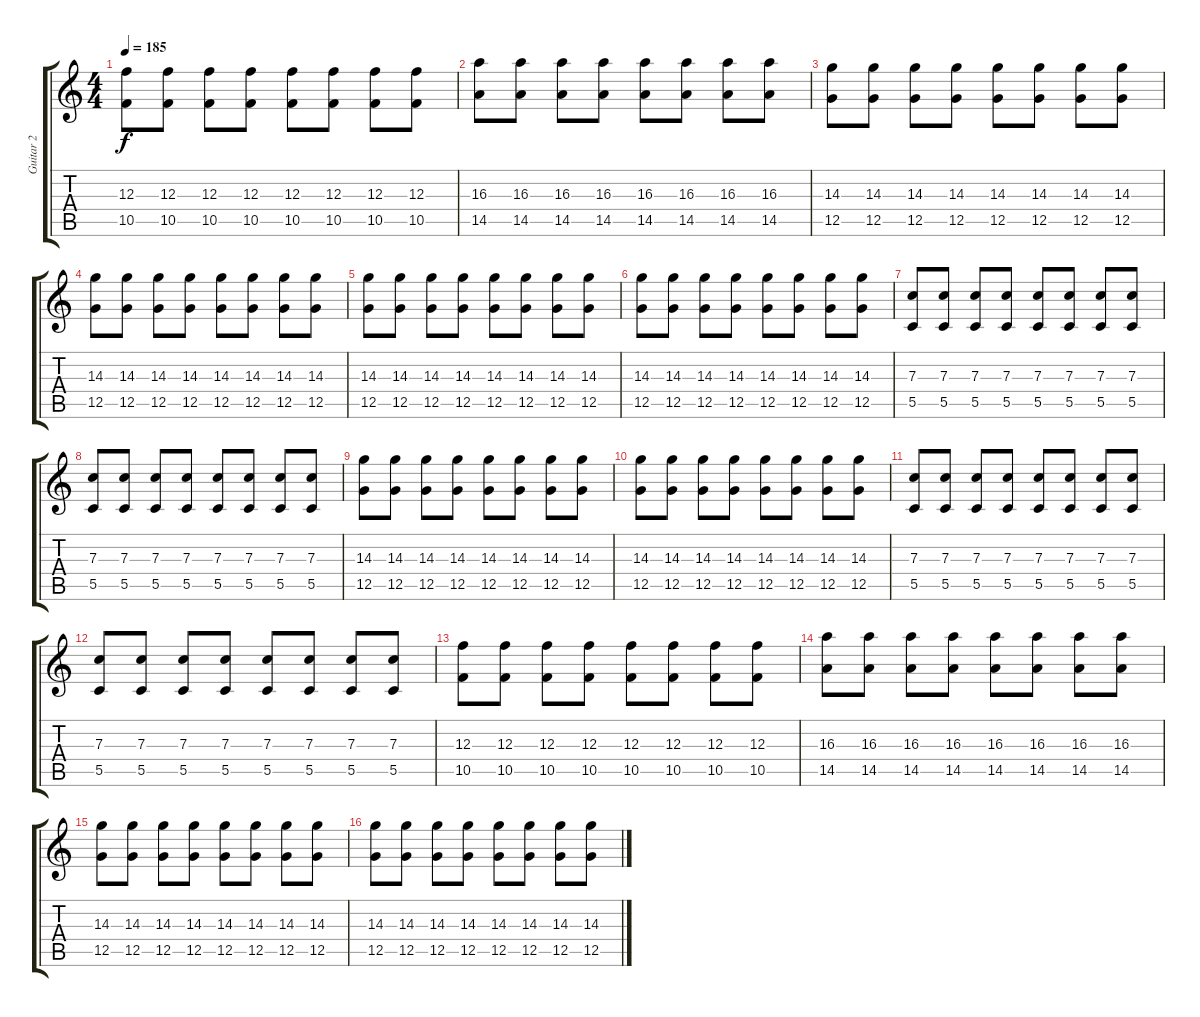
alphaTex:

\track ("Guitar 2" "Guitar 2") {instrument overdrivenguitar}
\staff {score tabs}
\tuning (D4 A3 F3 C3 G2 C2) {hide}
\ts (4 4)
\tempo 185
\clef g2
\ks c
(12.3 10.5).8{dy f} (12.3 10.5).8 (12.3 10.5).8 (12.3 10.5).8 (12.3 10.5).8 (12.3 10.5).8 (12.3 10.5).8 (12.3 10.5).8 |
(16.3 14.5).8 (16.3 14.5).8 (16.3 14.5).8 (16.3 14.5).8 (16.3 14.5).8 (16.3 14.5).8 (16.3 14.5).8 (16.3 14.5).8 |
(14.3 12.5).8 (14.3 12.5).8 (14.3 12.5).8 (14.3 12.5).8 (14.3 12.5).8 (14.3 12.5).8 (14.3 12.5).8 (14.3 12.5).8 |
(14.3 12.5).8 (14.3 12.5).8 (14.3 12.5).8 (14.3 12.5).8 (14.3 12.5).8 (14.3 12.5).8 (14.3 12.5).8 (14.3 12.5).8 |
(14.3 12.5).8 (14.3 12.5).8 (14.3 12.5).8 (14.3 12.5).8 (14.3 12.5).8 (14.3 12.5).8 (14.3 12.5).8 (14.3 12.5).8 |
(14.3 12.5).8 (14.3 12.5).8 (14.3 12.5).8 (14.3 12.5).8 (14.3 12.5).8 (14.3 12.5).8 (14.3 12.5).8 (14.3 12.5).8 |
(7.3 5.5).8 (7.3 5.5).8 (7.3 5.5).8 (7.3 5.5).8 (7.3 5.5).8 (7.3 5.5).8 (7.3 5.5).8 (7.3 5.5).8 |
(7.3 5.5).8 (7.3 5.5).8 (7.3 5.5).8 (7.3 5.5).8 (7.3 5.5).8 (7.3 5.5).8 (7.3 5.5).8 (7.3 5.5).8 |
(14.3 12.5).8 (14.3 12.5).8 (14.3 12.5).8 (14.3 12.5).8 (14.3 12.5).8 (14.3 12.5).8 (14.3 12.5).8 (14.3 12.5).8 |
(14.3 12.5).8 (14.3 12.5).8 (14.3 12.5).8 (14.3 12.5).8 (14.3 12.5).8 (14.3 12.5).8 (14.3 12.5).8 (14.3 12.5).8 |
(7.3 5.5).8 (7.3 5.5).8 (7.3 5.5).8 (7.3 5.5).8 (7.3 5.5).8 (7.3 5.5).8 (7.3 5.5).8 (7.3 5.5).8 |
(7.3 5.5).8 (7.3 5.5).8 (7.3 5.5).8 (7.3 5.5).8 (7.3 5.5).8 (7.3 5.5).8 (7.3 5.5).8 (7.3 5.5).8 |
(12.3 10.5).8 (12.3 10.5).8 (12.3 10.5).8 (12.3 10.5).8 (12.3 10.5).8 (12.3 10.5).8 (12.3 10.5).8 (12.3 10.5).8 |
(16.3 14.5).8 (16.3 14.5).8 (16.3 14.5).8 (16.3 14.5).8 (16.3 14.5).8 (16.3 14.5).8 (16.3 14.5).8 (16.3 14.5).8 |
(14.3 12.5).8 (14.3 12.5).8 (14.3 12.5).8 (14.3 12.5).8 (14.3 12.5).8 (14.3 12.5).8 (14.3 12.5).8 (14.3 12.5).8 |
(14.3 12.5).8 (14.3 12.5).8 (14.3 12.5).8 (14.3 12.5).8 (14.3 12.5).8 (14.3 12.5).8 (14.3 12.5).8 (14.3 12.5).8
